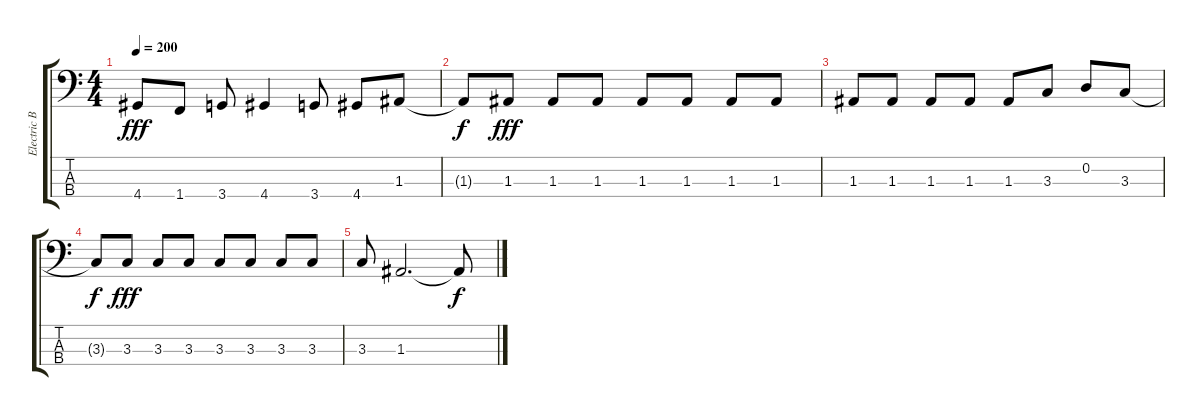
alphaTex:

\track ("Electric Bass" "Electric B") {instrument electricbassfinger}
\staff {score tabs}
\tuning (G2 D2 A1 E1) {hide}
\ts (4 4)
\tempo 200
\clef f4
\ks c
4.4.8{dy fff} 1.4.8 3.4.8 4.4.4 3.4.8 4.4.8 1.3.8 |
1.3{t}.8{dy f} 1.3.8{dy fff} 1.3.8 1.3.8 1.3.8 1.3.8 1.3.8 1.3.8 |
1.3.8 1.3.8 1.3.8 1.3.8 1.3.8 3.3.8 0.2.8 3.3.8 |
3.3{t}.8{dy f} 3.3.8{dy fff} 3.3.8 3.3.8 3.3.8 3.3.8 3.3.8 3.3.8 |
3.3.8 1.3.2{d} 1.3{t}.8{dy f}
